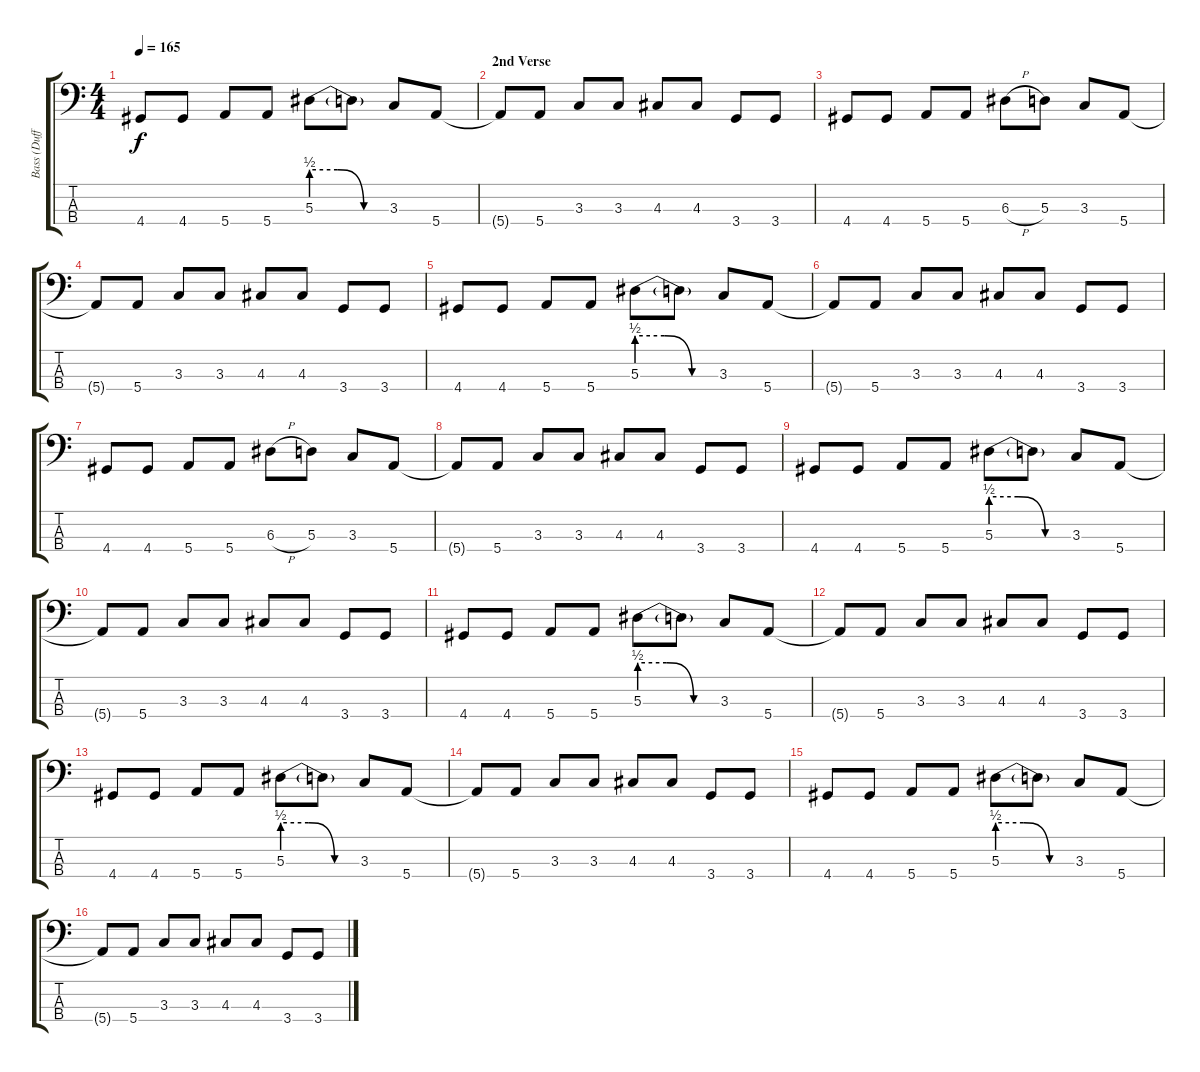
\track ("Bass (Duff)" "Bass (Duff") {instrument electricbasspick}
\staff {score tabs}
\tuning (G2 D2 A1 E1) {hide}
\ts (4 4)
\tempo 165
\clef f4
\ks c
4.4.8{dy f} 4.4.8 5.4.8 5.4.8 5.3{be (custom 0 2 20 2 40 0 60 0)}.8 5.3{t}.8 3.3.8 5.4.8 |
\section ("" "2nd Verse")
5.4{t}.8 5.4.8 3.3.8 3.3.8 4.3.8 4.3.8 3.4.8 3.4.8 |
4.4.8 4.4.8 5.4.8 5.4.8 6.3{h}.8 5.3.8 3.3.8 5.4.8 |
5.4{t}.8 5.4.8 3.3.8 3.3.8 4.3.8 4.3.8 3.4.8 3.4.8 |
4.4.8 4.4.8 5.4.8 5.4.8 5.3{be (custom 0 2 20 2 40 0 60 0)}.8 5.3{t}.8 3.3.8 5.4.8 |
5.4{t}.8 5.4.8 3.3.8 3.3.8 4.3.8 4.3.8 3.4.8 3.4.8 |
4.4.8 4.4.8 5.4.8 5.4.8 6.3{h}.8 5.3.8 3.3.8 5.4.8 |
5.4{t}.8 5.4.8 3.3.8 3.3.8 4.3.8 4.3.8 3.4.8 3.4.8 |
4.4.8 4.4.8 5.4.8 5.4.8 5.3{be (custom 0 2 20 2 40 0 60 0)}.8 5.3{t}.8 3.3.8 5.4.8 |
5.4{t}.8 5.4.8 3.3.8 3.3.8 4.3.8 4.3.8 3.4.8 3.4.8 |
4.4.8 4.4.8 5.4.8 5.4.8 5.3{be (custom 0 2 20 2 40 0 60 0)}.8 5.3{t}.8 3.3.8 5.4.8 |
5.4{t}.8 5.4.8 3.3.8 3.3.8 4.3.8 4.3.8 3.4.8 3.4.8 |
4.4.8 4.4.8 5.4.8 5.4.8 5.3{be (custom 0 2 20 2 40 0 60 0)}.8 5.3{t}.8 3.3.8 5.4.8 |
5.4{t}.8 5.4.8 3.3.8 3.3.8 4.3.8 4.3.8 3.4.8 3.4.8 |
4.4.8 4.4.8 5.4.8 5.4.8 5.3{be (custom 0 2 20 2 40 0 60 0)}.8 5.3{t}.8 3.3.8 5.4.8 |
5.4{t}.8 5.4.8 3.3.8 3.3.8 4.3.8 4.3.8 3.4.8 3.4.8
